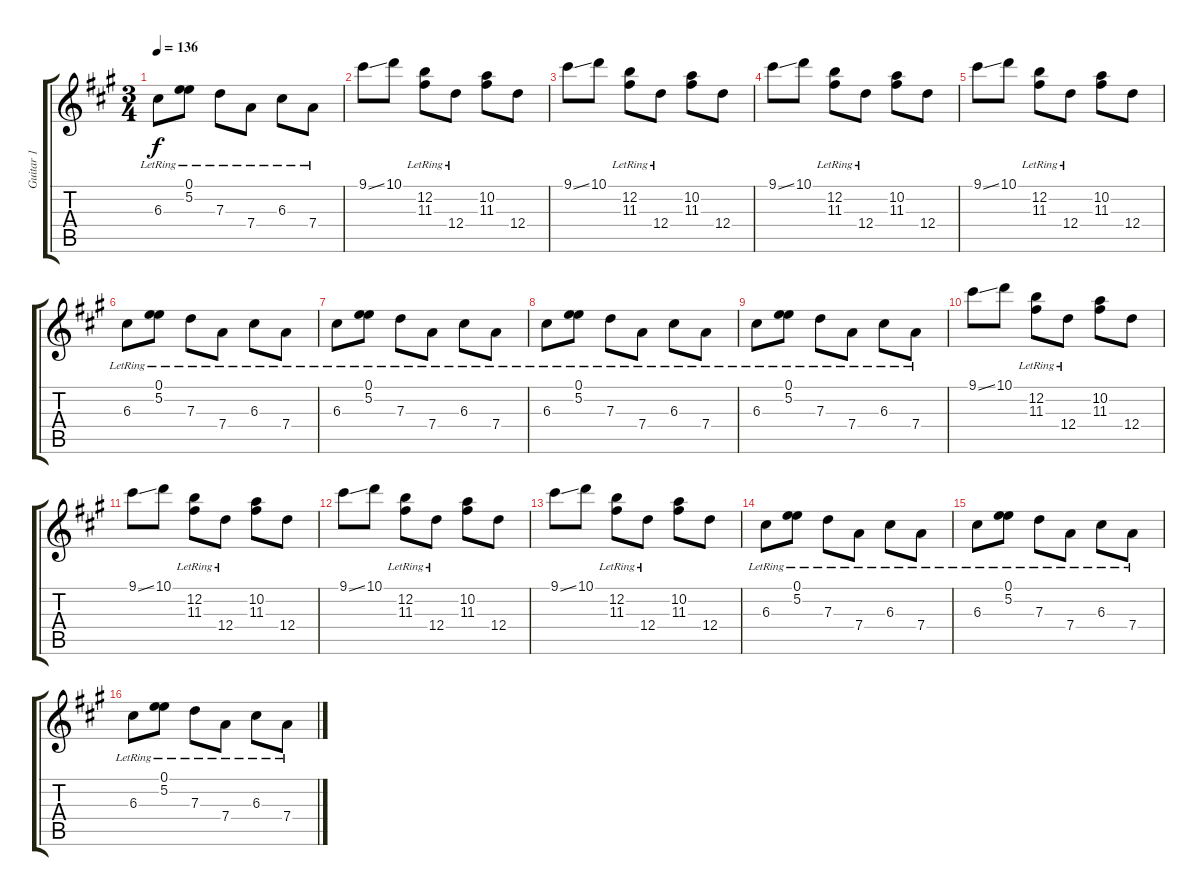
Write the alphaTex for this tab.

\track ("Guitar 1" "Guitar 1") {instrument electricguitarjazz}
\staff {score tabs}
\tuning (E4 B3 G3 D3 A2 E2) {hide}
\ts (3 4)
\tempo 136
\clef g2
\ks a
6.3{lr}.8{dy f} (0.1{lr} 5.2{lr}).8 7.3{lr}.8 7.4{lr}.8 6.3{lr}.8 7.4{lr}.8 |
9.1{ss}.8 10.1.8 (12.2{lr} 11.3{lr}).8 12.4{lr}.8 (10.2 11.3).8 12.4.8 |
9.1{ss}.8 10.1.8 (12.2{lr} 11.3{lr}).8 12.4{lr}.8 (10.2 11.3).8 12.4.8 |
9.1{ss}.8 10.1.8 (12.2{lr} 11.3{lr}).8 12.4{lr}.8 (10.2 11.3).8 12.4.8 |
9.1{ss}.8 10.1.8 (12.2{lr} 11.3{lr}).8 12.4{lr}.8 (10.2 11.3).8 12.4.8 |
6.3{lr}.8 (0.1{lr} 5.2{lr}).8 7.3{lr}.8 7.4{lr}.8 6.3{lr}.8 7.4{lr}.8 |
6.3{lr}.8 (0.1{lr} 5.2{lr}).8 7.3{lr}.8 7.4{lr}.8 6.3{lr}.8 7.4{lr}.8 |
6.3{lr}.8 (0.1{lr} 5.2{lr}).8 7.3{lr}.8 7.4{lr}.8 6.3{lr}.8 7.4{lr}.8 |
6.3{lr}.8 (0.1{lr} 5.2{lr}).8 7.3{lr}.8 7.4{lr}.8 6.3{lr}.8 7.4{lr}.8 |
9.1{ss}.8 10.1.8 (12.2{lr} 11.3{lr}).8 12.4{lr}.8 (10.2 11.3).8 12.4.8 |
9.1{ss}.8 10.1.8 (12.2{lr} 11.3{lr}).8 12.4{lr}.8 (10.2 11.3).8 12.4.8 |
9.1{ss}.8 10.1.8 (12.2{lr} 11.3{lr}).8 12.4{lr}.8 (10.2 11.3).8 12.4.8 |
9.1{ss}.8 10.1.8 (12.2{lr} 11.3{lr}).8 12.4{lr}.8 (10.2 11.3).8 12.4.8 |
6.3{lr}.8 (0.1{lr} 5.2{lr}).8 7.3{lr}.8 7.4{lr}.8 6.3{lr}.8 7.4{lr}.8 |
6.3{lr}.8 (0.1{lr} 5.2{lr}).8 7.3{lr}.8 7.4{lr}.8 6.3{lr}.8 7.4{lr}.8 |
6.3{lr}.8 (0.1{lr} 5.2{lr}).8 7.3{lr}.8 7.4{lr}.8 6.3{lr}.8 7.4{lr}.8
